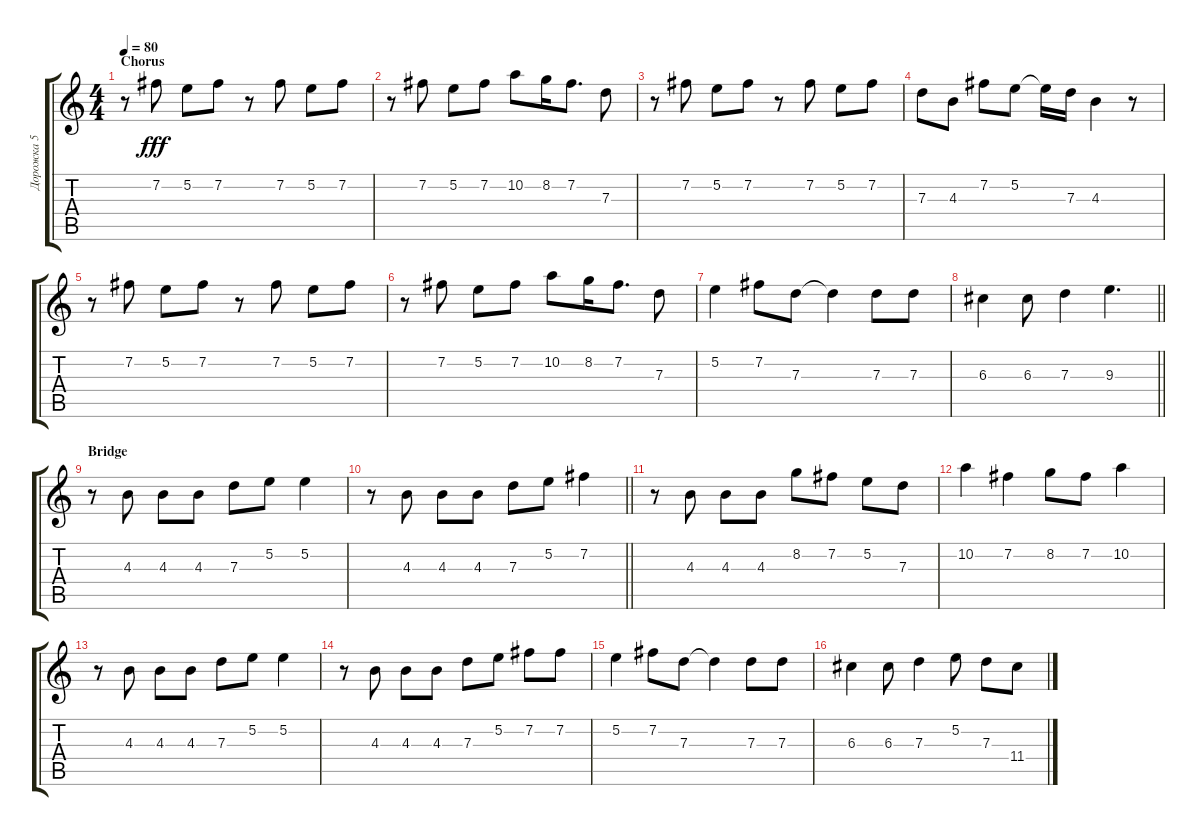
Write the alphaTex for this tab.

\track ("Дорожка 5" "Дорожка 5") {instrument acousticguitarsteel}
\staff {score tabs}
\tuning (E4 B3 G3 D3 A2 E2) {hide}
\ts (4 4)
\section ("" "Chorus")
\tempo 80
\clef g2
\ks c
r.8{dy fff} 7.2.8 5.2.8 7.2.8 r.8 7.2.8 5.2.8 7.2.8 |
r.8 7.2.8 5.2.8 7.2.8 10.2.8 8.2.16 7.2.8{d} 7.3.8 |
r.8 7.2.8 5.2.8 7.2.8 r.8 7.2.8 5.2.8 7.2.8 |
7.3.8 4.3.8 7.2.8 5.2.8 5.2{t}.16 7.3.16 4.3.4 r.8 |
r.8 7.2.8 5.2.8 7.2.8 r.8 7.2.8 5.2.8 7.2.8 |
r.8 7.2.8 5.2.8 7.2.8 10.2.8 8.2.16 7.2.8{d} 7.3.8 |
5.2.4 7.2.8 7.3.8 7.3{t}.4 7.3.8 7.3.8 |
\barLineRight lightlight
6.3.4 6.3.8 7.3.4 9.3.4{d} |
\section ("" "Bridge")
r.8 4.3.8 4.3.8 4.3.8 7.3.8 5.2.8 5.2.4 |
\barLineRight lightlight
r.8 4.3.8 4.3.8 4.3.8 7.3.8 5.2.8 7.2.4 |
r.8 4.3.8 4.3.8 4.3.8 8.2.8 7.2.8 5.2.8 7.3.8 |
10.2.4 7.2.4 8.2.8 7.2.8 10.2.4 |
r.8 4.3.8 4.3.8 4.3.8 7.3.8 5.2.8 5.2.4 |
r.8 4.3.8 4.3.8 4.3.8 7.3.8 5.2.8 7.2.8 7.2.8 |
5.2.4 7.2.8 7.3.8 7.3{t}.4 7.3.8 7.3.8 |
6.3.4 6.3.8 7.3.4 5.2.8 7.3.8 11.4.8
